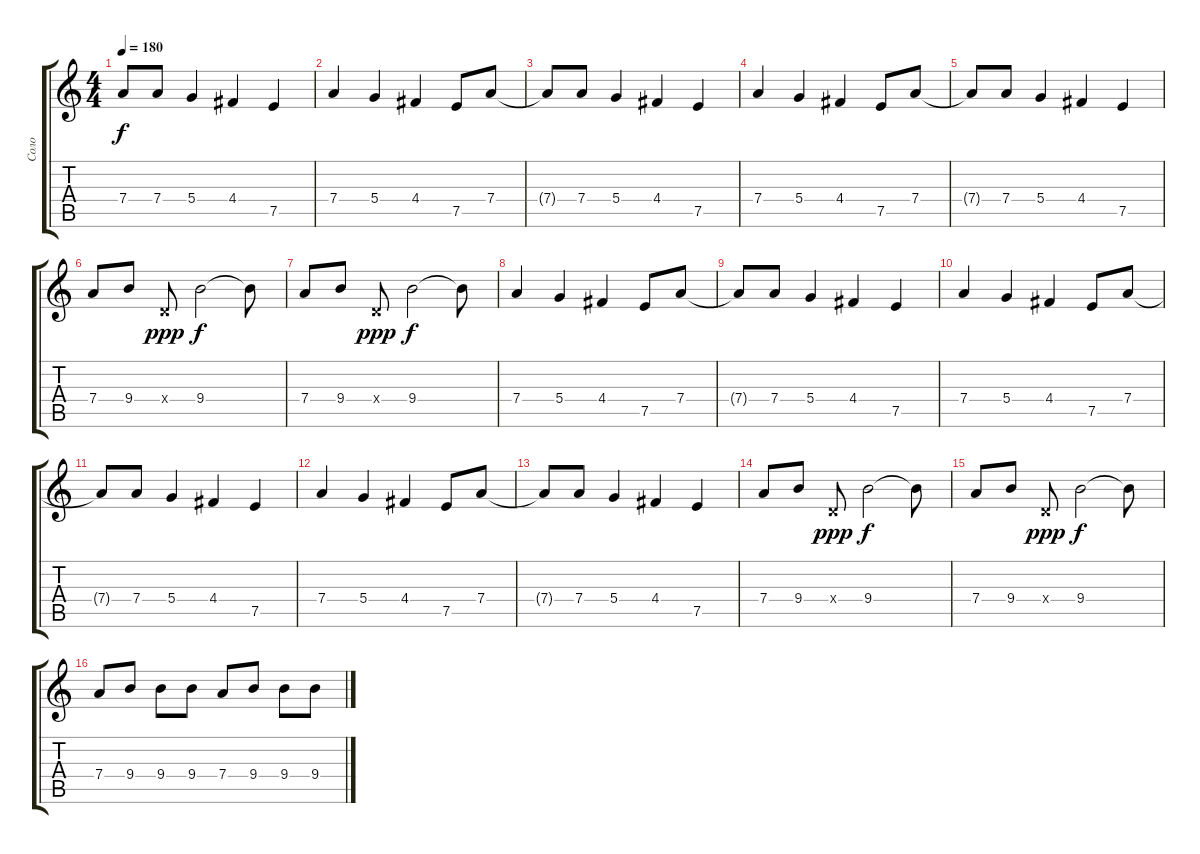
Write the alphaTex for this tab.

\track ("Соло" "Соло") {instrument overdrivenguitar}
\staff {score tabs}
\tuning (E4 B3 G3 D3 A2 E2) {hide}
\ts (4 4)
\tempo 180
\clef g2
\ks c
7.4{t}.8{dy f} 7.4.8 5.4.4 4.4.4 7.5.4 |
7.4.4 5.4.4 4.4.4 7.5.8 7.4.8 |
7.4{t}.8 7.4.8 5.4.4 4.4.4 7.5.4 |
7.4.4 5.4.4 4.4.4 7.5.8 7.4.8 |
7.4{t}.8 7.4.8 5.4.4 4.4.4 7.5.4 |
7.4.8 9.4.8 0.4{x}.8{dy ppp} 9.4.2{dy f} 9.4{t}.8 |
7.4.8 9.4.8 0.4{x}.8{dy ppp} 9.4.2{dy f} 9.4{t}.8 |
7.4.4 5.4.4 4.4.4 7.5.8 7.4.8 |
7.4{t}.8 7.4.8 5.4.4 4.4.4 7.5.4 |
7.4.4 5.4.4 4.4.4 7.5.8 7.4.8 |
7.4{t}.8 7.4.8 5.4.4 4.4.4 7.5.4 |
7.4.4 5.4.4 4.4.4 7.5.8 7.4.8 |
7.4{t}.8 7.4.8 5.4.4 4.4.4 7.5.4 |
7.4.8 9.4.8 0.4{x}.8{dy ppp} 9.4.2{dy f} 9.4{t}.8 |
7.4.8 9.4.8 0.4{x}.8{dy ppp} 9.4.2{dy f} 9.4{t}.8 |
7.4.8 9.4.8 9.4.8 9.4.8 7.4.8 9.4.8 9.4.8 9.4.8
